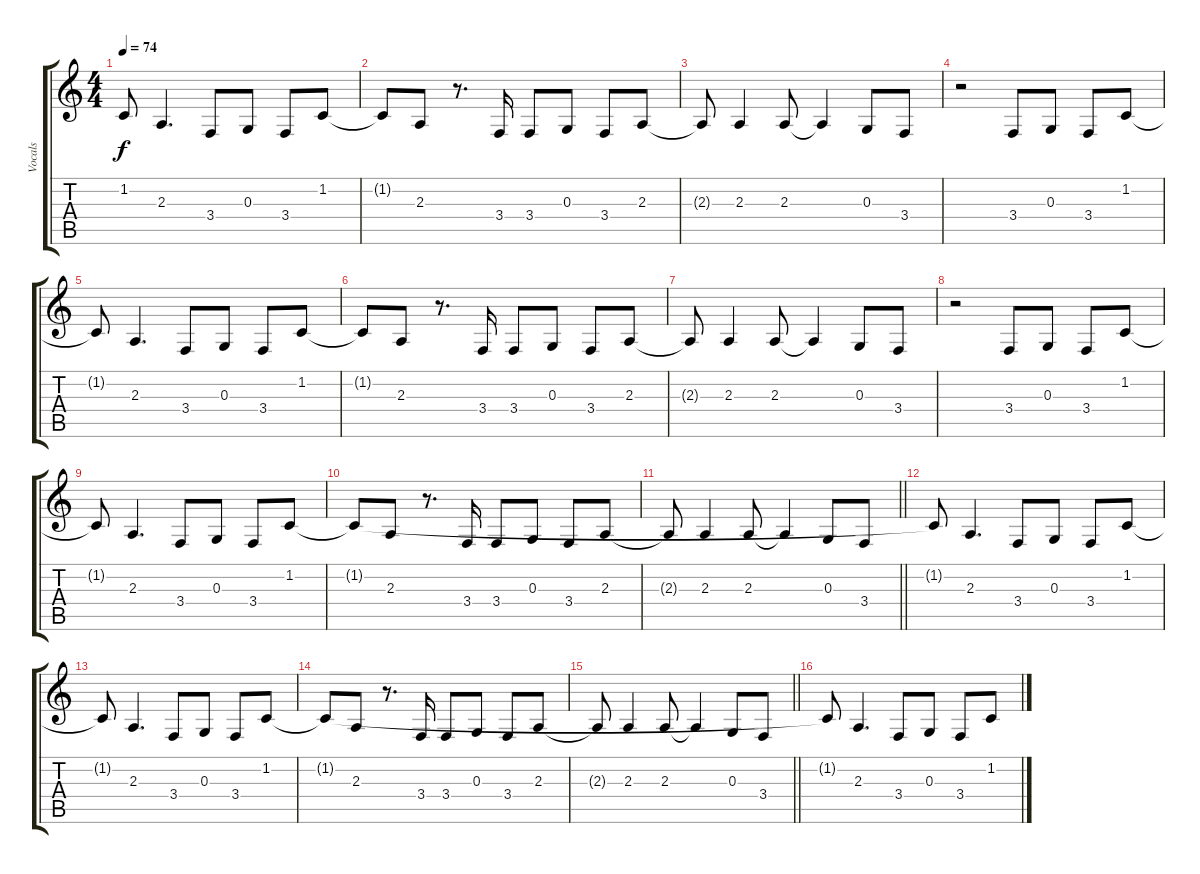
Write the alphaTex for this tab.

\track ("Vocals" "Vocals") {instrument englishhorn}
\staff {score tabs}
\tuning (E4 B3 G3 D3 A2 E2) {hide}
\ts (4 4)
\tempo 74
\clef g2
\ks c
1.2{t}.8{dy f} 2.3.4{d} 3.4.8 0.3.8 3.4.8 1.2.8 |
1.2{t}.8 2.3.8 r.8{d} 3.4.16 3.4.8 0.3.8 3.4.8 2.3.8 |
2.3{t}.8 2.3.4 2.3.8 2.3{t}.4 0.3.8 3.4.8 |
r.2 3.4.8 0.3.8 3.4.8 1.2.8 |
1.2{t}.8 2.3.4{d} 3.4.8 0.3.8 3.4.8 1.2.8 |
1.2{t}.8 2.3.8 r.8{d} 3.4.16 3.4.8 0.3.8 3.4.8 2.3.8 |
2.3{t}.8 2.3.4 2.3.8 2.3{t}.4 0.3.8 3.4.8 |
r.2 3.4.8 0.3.8 3.4.8 1.2.8 |
1.2{t}.8 2.3.4{d} 3.4.8 0.3.8 3.4.8 1.2.8 |
1.2{t}.8 2.3.8 r.8{d} 3.4.16 3.4.8 0.3.8 3.4.8 2.3.8 |
\barLineRight lightlight
2.3{t}.8 2.3.4 2.3.8 2.3{t}.4 0.3.8 3.4.8 |
1.2{t}.8 2.3.4{d} 3.4.8 0.3.8 3.4.8 1.2.8 |
1.2{t}.8 2.3.4{d} 3.4.8 0.3.8 3.4.8 1.2.8 |
1.2{t}.8 2.3.8 r.8{d} 3.4.16 3.4.8 0.3.8 3.4.8 2.3.8 |
\barLineRight lightlight
2.3{t}.8 2.3.4 2.3.8 2.3{t}.4 0.3.8 3.4.8 |
1.2{t}.8 2.3.4{d} 3.4.8 0.3.8 3.4.8 1.2.8
